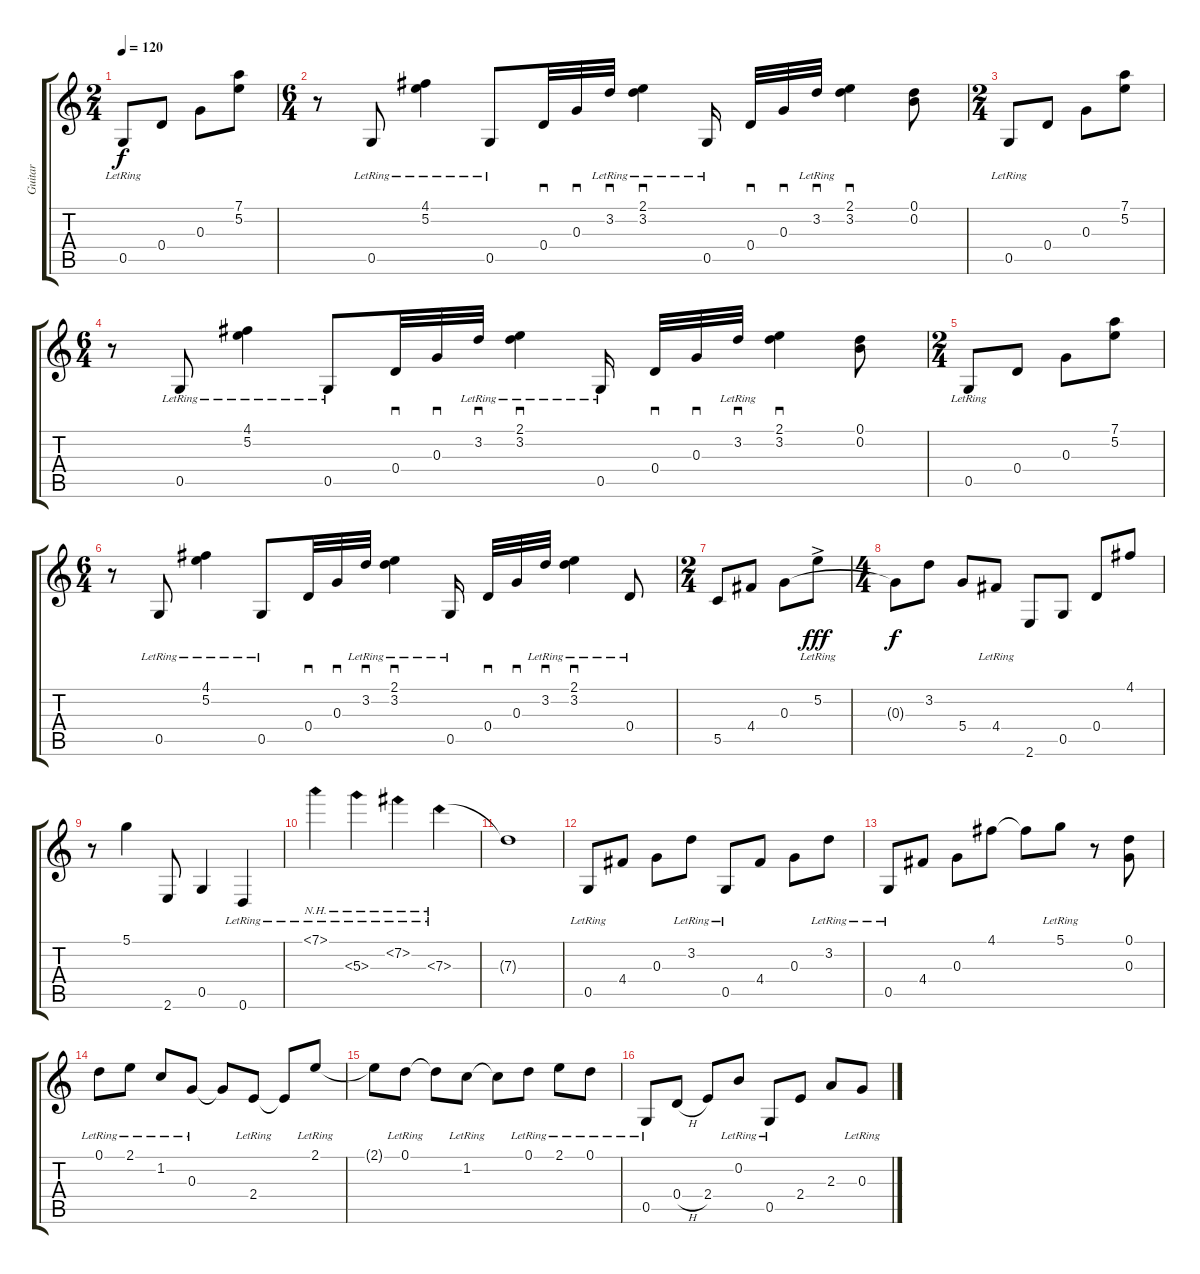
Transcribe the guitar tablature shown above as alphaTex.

\track ("Guitar" "Guitar") {instrument electricguitarjazz}
\staff {score tabs}
\tuning (D4 B3 G3 D3 G2 D2) {hide}
\ts (2 4)
\tempo 120
\clef g2
\ks c
0.5{lr}.8{dy f} 0.4.8 0.3.8 (7.1 5.2).8 |
\ts (6 4)
r.8 0.5{lr}.8 (4.1{lr} 5.2{lr}).4 0.5{lr}.8 0.4.32{sd} 0.3.32{sd} 3.2{lr}.32{sd} (2.1{lr} 3.2{lr}).4{sd} 0.5{lr}.16 0.4.32{sd} 0.3.32{sd} 3.2{lr}.32{sd} (2.1 3.2).4{sd} (0.1 0.2).8 |
\ts (2 4)
0.5{lr}.8 0.4.8 0.3.8 (7.1 5.2).8 |
\ts (6 4)
r.8 0.5{lr}.8 (4.1{lr} 5.2{lr}).4 0.5{lr}.8 0.4.32{sd} 0.3.32{sd} 3.2{lr}.32{sd} (2.1{lr} 3.2{lr}).4{sd} 0.5{lr}.16 0.4.32{sd} 0.3.32{sd} 3.2{lr}.32{sd} (2.1 3.2).4{sd} (0.1 0.2).8 |
\ts (2 4)
0.5{lr}.8 0.4.8 0.3.8 (7.1 5.2).8 |
\ts (6 4)
r.8 0.5{lr}.8 (4.1{lr} 5.2{lr}).4 0.5{lr}.8 0.4.32{sd} 0.3.32{sd} 3.2{lr}.32{sd} (2.1{lr} 3.2{lr}).4{sd} 0.5{lr}.16 0.4.32{sd} 0.3.32{sd} 3.2{lr}.32{sd} (2.1{lr} 3.2{lr}).4{sd} 0.4{lr}.8 |
\ts (2 4)
5.5.8 4.4.8 0.3.8 5.2{ac lr}.8{dy fff} |
\ts (4 4)
0.3{t}.8{dy f} 3.2.8 5.4.8 4.4{lr}.8 2.6.8 0.5.8 0.4.8 4.1.8 |
r.8 5.1.4 2.6.8 0.5.4 0.6{lr}.4 |
7.1{nh lr}.4 5.3{nh lr}.4 7.2{nh lr}.4 7.3{nh lr}.4 |
7.3{t}.1 |
0.5{lr}.8 4.4.8 0.3.8 3.2{lr}.8 0.5{lr}.8 4.4.8 0.3.8 3.2{lr}.8 |
0.5{lr}.8 4.4.8 0.3.8 4.1.8 4.1{t}.8 5.1{lr}.8 r.8 (0.1 0.3).8 |
0.1{lr}.8 2.1{lr}.8 1.2{lr}.8 0.3{lr}.8 0.3{t}.8 2.4{lr}.8 2.4{t}.8 2.1{lr}.8 |
2.1{t}.8 0.1{lr}.8 0.1{t}.8 1.2{lr}.8 1.2{t}.8 0.1{lr}.8 2.1{lr}.8 0.1{lr}.8 |
0.5{lr}.8 0.4{h}.8 2.4.8 0.2{lr}.8 0.5{lr}.8 2.4.8 2.3.8 0.3{lr}.8
